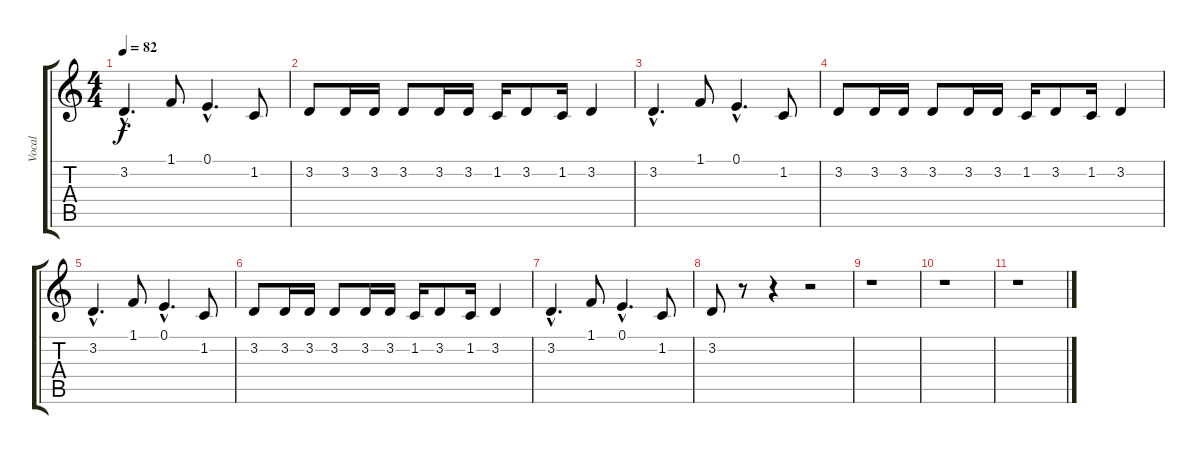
\track ("Vocal" "Vocal") {instrument tenorsax}
\staff {score tabs}
\tuning (E4 B3 G3 D3 A2 E2) {hide}
\ts (4 4)
\tempo 82
\clef g2
\ks c
3.2{hac}.4{d dy f} 1.1.8 0.1{hac}.4{d} 1.2.8 |
3.2.8 3.2.16 3.2.16 3.2.8 3.2.16 3.2.16 1.2.16 3.2.8 1.2.16 3.2.4 |
3.2{hac}.4{d} 1.1.8 0.1{hac}.4{d} 1.2.8 |
3.2.8 3.2.16 3.2.16 3.2.8 3.2.16 3.2.16 1.2.16 3.2.8 1.2.16 3.2.4 |
3.2{hac}.4{d} 1.1.8 0.1{hac}.4{d} 1.2.8 |
3.2.8 3.2.16 3.2.16 3.2.8 3.2.16 3.2.16 1.2.16 3.2.8 1.2.16 3.2.4 |
3.2{hac}.4{d} 1.1.8 0.1{hac}.4{d} 1.2.8 |
3.2.8 r.8 r.4 r.2 |
r.1 |
r.1 |
r.1
